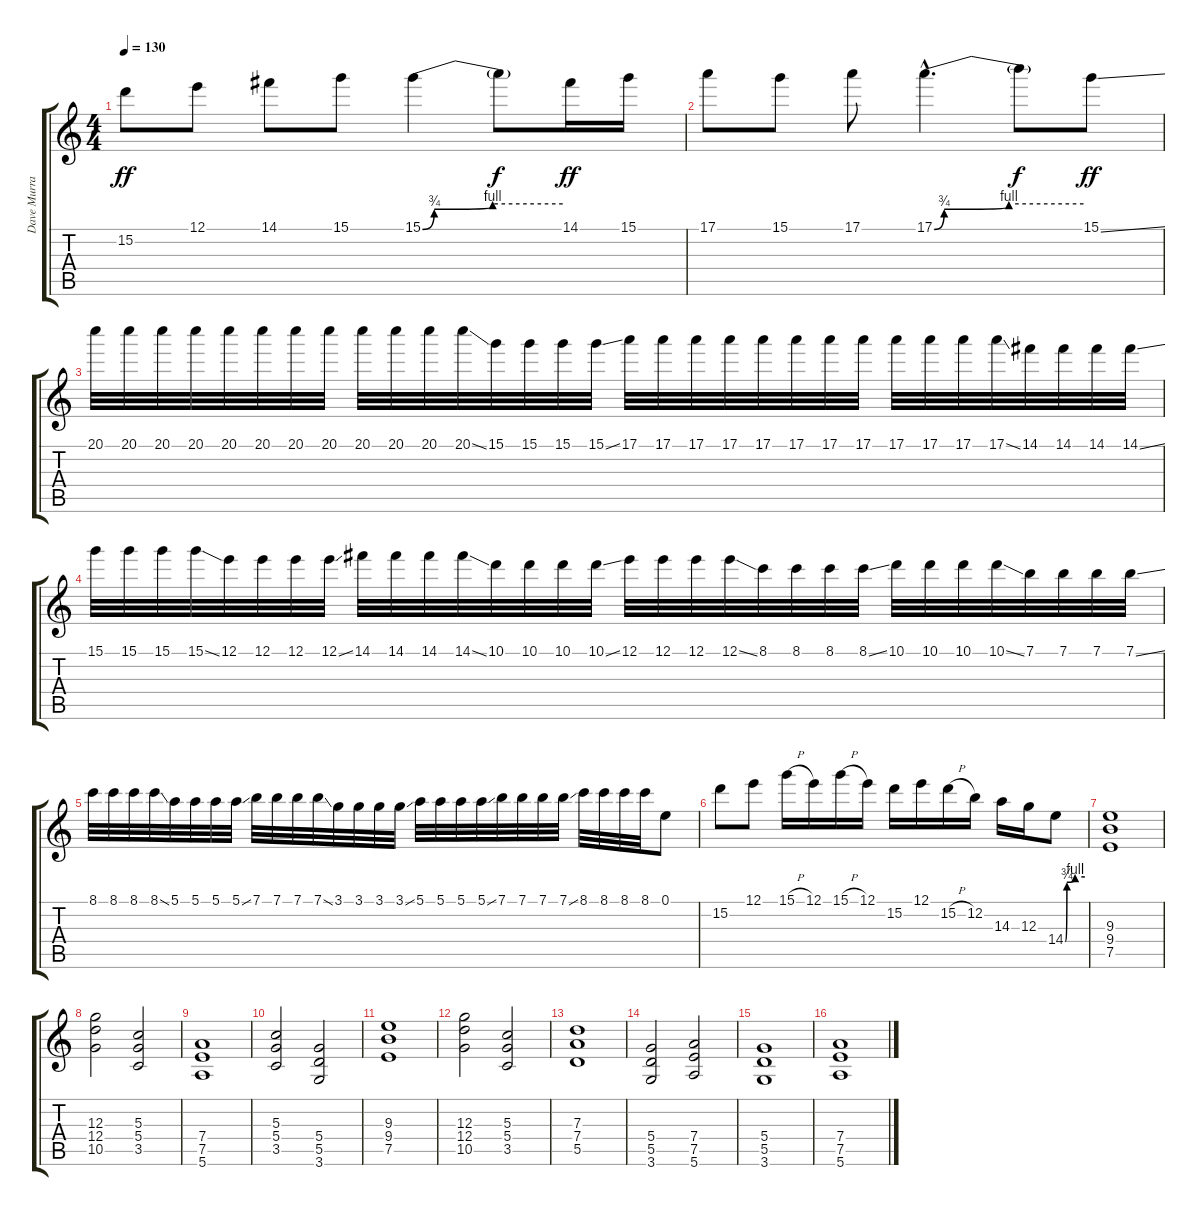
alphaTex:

\track ("Dave Murray" "Dave Murra") {instrument overdrivenguitar}
\staff {score tabs}
\tuning (E4 B3 G3 D3 A2 E2) {hide}
\ts (4 4)
\tempo 130
\clef g2
\ks c
15.2.8{dy ff} 12.1.8 14.1.8 15.1.8 15.1{be (custom 0 0 5 3 30 4 60 4)}.4 15.1{t}.8{dy f} 14.1.16{dy ff} 15.1.16 |
17.1.8 15.1.8 17.1.8 17.1{be (custom 0 0 4 3 30 4 60 4) hac}.4{d} 17.1{t}.8{dy f} 15.1{ss}.8{dy ff} |
20.1.32 20.1.32 20.1.32 20.1.32 20.1.32 20.1.32 20.1.32 20.1.32 20.1.32 20.1.32 20.1.32 20.1{ss}.32 15.1.32 15.1.32 15.1.32 15.1{ss}.32 17.1.32 17.1.32 17.1.32 17.1.32 17.1.32 17.1.32 17.1.32 17.1.32 17.1.32 17.1.32 17.1.32 17.1{ss}.32 14.1.32 14.1.32 14.1.32 14.1{ss}.32 |
15.1.32 15.1.32 15.1.32 15.1{ss}.32 12.1.32 12.1.32 12.1.32 12.1{ss}.32 14.1.32 14.1.32 14.1.32 14.1{ss}.32 10.1.32 10.1.32 10.1.32 10.1{ss}.32 12.1.32 12.1.32 12.1.32 12.1{ss}.32 8.1.32 8.1.32 8.1.32 8.1{ss}.32 10.1.32 10.1.32 10.1.32 10.1{ss}.32 7.1.32 7.1.32 7.1.32 7.1{ss}.32 |
8.1.32 8.1.32 8.1.32 8.1{ss}.32 5.1.32 5.1.32 5.1.32 5.1{ss}.32 7.1.32 7.1.32 7.1.32 7.1{ss}.32 3.1.32 3.1.32 3.1.32 3.1{ss}.32 5.1.32 5.1.32 5.1.32 5.1{ss}.32 7.1.32 7.1.32 7.1.32 7.1{ss}.32 8.1.32 8.1.32 8.1.32 8.1.32 0.1.8 |
15.2.8 12.1.8 15.1{h}.16 12.1.16 15.1{h}.16 12.1.16 15.2.16 12.1.16 15.2{h}.16 12.2.16 14.3.16 12.3.16 14.4{be (custom 0 0 5 3 30 4 60 4)}.8 |
(9.3 9.4 7.5).1{volume 12 instrument overdrivenguitar} |
(12.3 12.4 10.5).2 (5.3 5.4 3.5).2 |
(7.4 7.5 5.6).1{volume 12} |
(5.3 5.4 3.5).2{volume 12} (5.4 5.5 3.6).2 |
(9.3 9.4 7.5).1{volume 12 instrument overdrivenguitar} |
(12.3 12.4 10.5).2 (5.3 5.4 3.5).2 |
(7.3 7.4 5.5).1{volume 12} |
(5.4 5.5 3.6).2{volume 12} (7.4 7.5 5.6).2 |
(5.4 5.5 3.6).1{volume 14} |
(7.4 7.5 5.6).1
